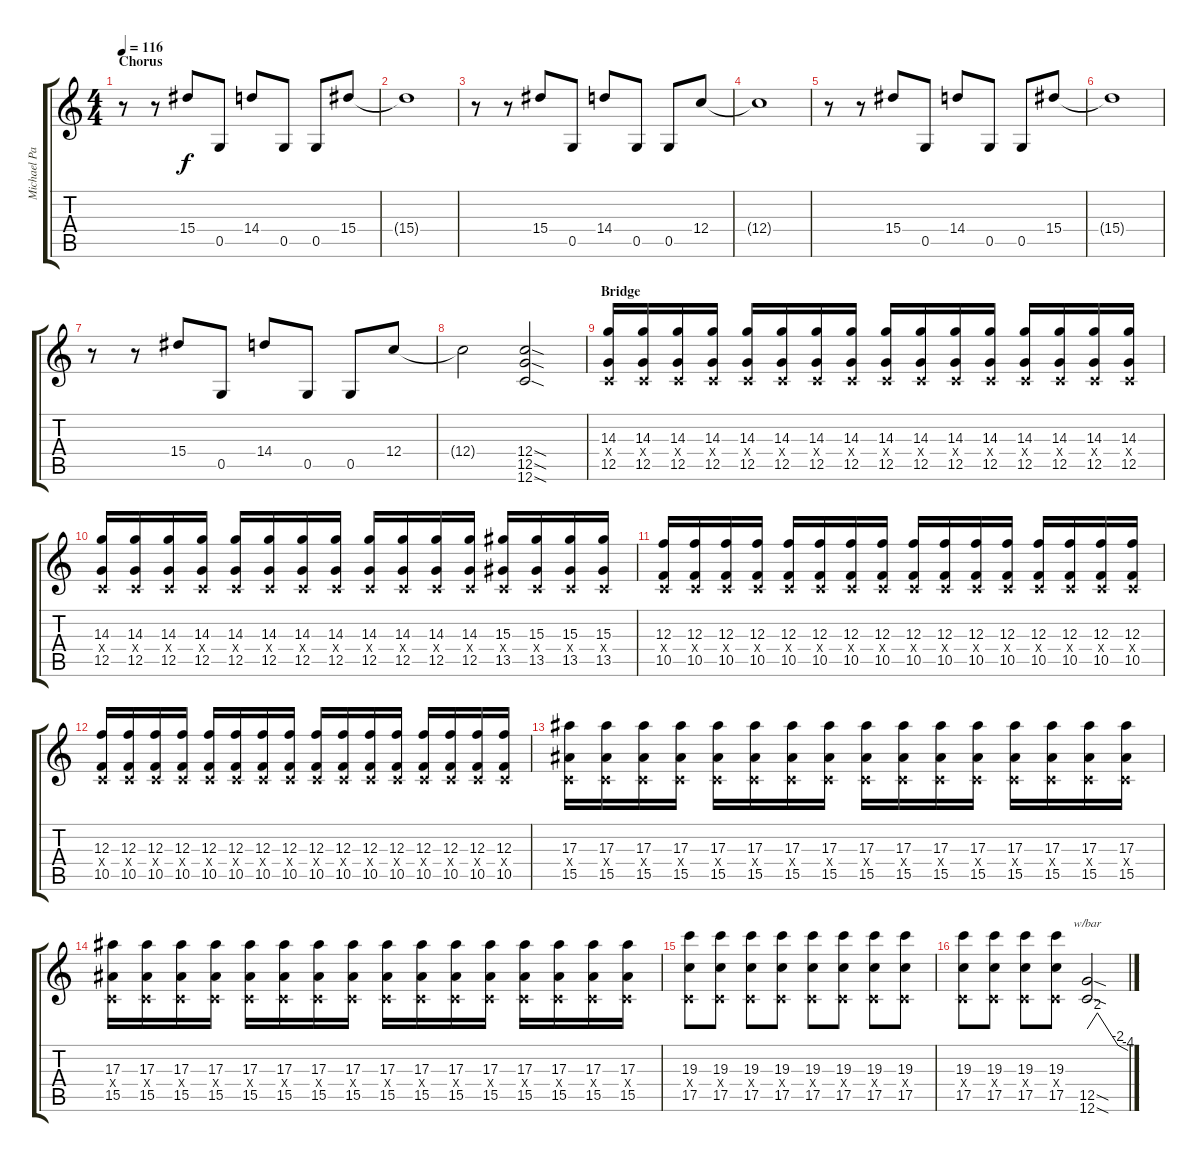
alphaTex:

\track ("Michael Padget" "Michael Pa") {instrument electricguitarclean}
\staff {score tabs}
\tuning (D4 A3 F3 C3 G2 C2) {hide}
\ts (4 4)
\section ("" "Chorus")
\tempo 116
\clef g2
\ks c
r.8{dy f} r.8 15.4.8 0.5.8 14.4.8 0.5.8 0.5.8 15.4.8 |
15.4{t}.1 |
r.8 r.8 15.4.8 0.5.8 14.4.8 0.5.8 0.5.8 12.4.8 |
12.4{t}.1 |
r.8 r.8 15.4.8 0.5.8 14.4.8 0.5.8 0.5.8 15.4.8 |
15.4{t}.1 |
r.8 r.8 15.4.8 0.5.8 14.4.8 0.5.8 0.5.8 12.4.8 |
12.4{t}.2 (12.4{sod} 12.5{sod} 12.6{sod}).2{instrument distortionguitar} |
\section ("" "Bridge")
(14.3 0.4{x} 12.5).16{balance 16} (14.3 0.4{x} 12.5).16 (14.3 0.4{x} 12.5).16 (14.3 0.4{x} 12.5).16 (14.3 0.4{x} 12.5).16 (14.3 0.4{x} 12.5).16 (14.3 0.4{x} 12.5).16 (14.3 0.4{x} 12.5).16 (14.3 0.4{x} 12.5).16 (14.3 0.4{x} 12.5).16 (14.3 0.4{x} 12.5).16 (14.3 0.4{x} 12.5).16 (14.3 0.4{x} 12.5).16 (14.3 0.4{x} 12.5).16 (14.3 0.4{x} 12.5).16 (14.3 0.4{x} 12.5).16 |
(14.3 0.4{x} 12.5).16 (14.3 0.4{x} 12.5).16 (14.3 0.4{x} 12.5).16 (14.3 0.4{x} 12.5).16 (14.3 0.4{x} 12.5).16 (14.3 0.4{x} 12.5).16 (14.3 0.4{x} 12.5).16 (14.3 0.4{x} 12.5).16 (14.3 0.4{x} 12.5).16 (14.3 0.4{x} 12.5).16 (14.3 0.4{x} 12.5).16 (14.3 0.4{x} 12.5).16 (15.3 0.4{x} 13.5).16 (15.3 0.4{x} 13.5).16 (15.3 0.4{x} 13.5).16 (15.3 0.4{x} 13.5).16 |
(12.3 0.4{x} 10.5).16 (12.3 0.4{x} 10.5).16 (12.3 0.4{x} 10.5).16 (12.3 0.4{x} 10.5).16 (12.3 0.4{x} 10.5).16 (12.3 0.4{x} 10.5).16 (12.3 0.4{x} 10.5).16 (12.3 0.4{x} 10.5).16 (12.3 0.4{x} 10.5).16 (12.3 0.4{x} 10.5).16 (12.3 0.4{x} 10.5).16 (12.3 0.4{x} 10.5).16 (12.3 0.4{x} 10.5).16 (12.3 0.4{x} 10.5).16 (12.3 0.4{x} 10.5).16 (12.3 0.4{x} 10.5).16 |
(12.3 0.4{x} 10.5).16 (12.3 0.4{x} 10.5).16 (12.3 0.4{x} 10.5).16 (12.3 0.4{x} 10.5).16 (12.3 0.4{x} 10.5).16 (12.3 0.4{x} 10.5).16 (12.3 0.4{x} 10.5).16 (12.3 0.4{x} 10.5).16 (12.3 0.4{x} 10.5).16 (12.3 0.4{x} 10.5).16 (12.3 0.4{x} 10.5).16 (12.3 0.4{x} 10.5).16 (12.3 0.4{x} 10.5).16 (12.3 0.4{x} 10.5).16 (12.3 0.4{x} 10.5).16 (12.3 0.4{x} 10.5).16 |
(17.3 0.4{x} 15.5).16 (17.3 0.4{x} 15.5).16 (17.3 0.4{x} 15.5).16 (17.3 0.4{x} 15.5).16 (17.3 0.4{x} 15.5).16 (17.3 0.4{x} 15.5).16 (17.3 0.4{x} 15.5).16 (17.3 0.4{x} 15.5).16 (17.3 0.4{x} 15.5).16 (17.3 0.4{x} 15.5).16 (17.3 0.4{x} 15.5).16 (17.3 0.4{x} 15.5).16 (17.3 0.4{x} 15.5).16 (17.3 0.4{x} 15.5).16 (17.3 0.4{x} 15.5).16 (17.3 0.4{x} 15.5).16 |
(17.3 0.4{x} 15.5).16 (17.3 0.4{x} 15.5).16 (17.3 0.4{x} 15.5).16 (17.3 0.4{x} 15.5).16 (17.3 0.4{x} 15.5).16 (17.3 0.4{x} 15.5).16 (17.3 0.4{x} 15.5).16 (17.3 0.4{x} 15.5).16 (17.3 0.4{x} 15.5).16 (17.3 0.4{x} 15.5).16 (17.3 0.4{x} 15.5).16 (17.3 0.4{x} 15.5).16 (17.3 0.4{x} 15.5).16 (17.3 0.4{x} 15.5).16 (17.3 0.4{x} 15.5).16 (17.3 0.4{x} 15.5).16 |
(19.3 0.4{x} 17.5).8 (19.3 0.4{x} 17.5).8 (19.3 0.4{x} 17.5).8 (19.3 0.4{x} 17.5).8 (19.3 0.4{x} 17.5).8 (19.3 0.4{x} 17.5).8 (19.3 0.4{x} 17.5).8 (19.3 0.4{x} 17.5).8 |
(19.3 0.4{x} 17.5).8 (19.3 0.4{x} 17.5).8 (19.3 0.4{x} 17.5).8 (19.3 0.4{x} 17.5).8 (12.5{sod} 12.6{sod}).2{tbe (custom default 0 0 15 8 30 0 45 -8 60 -16)}
